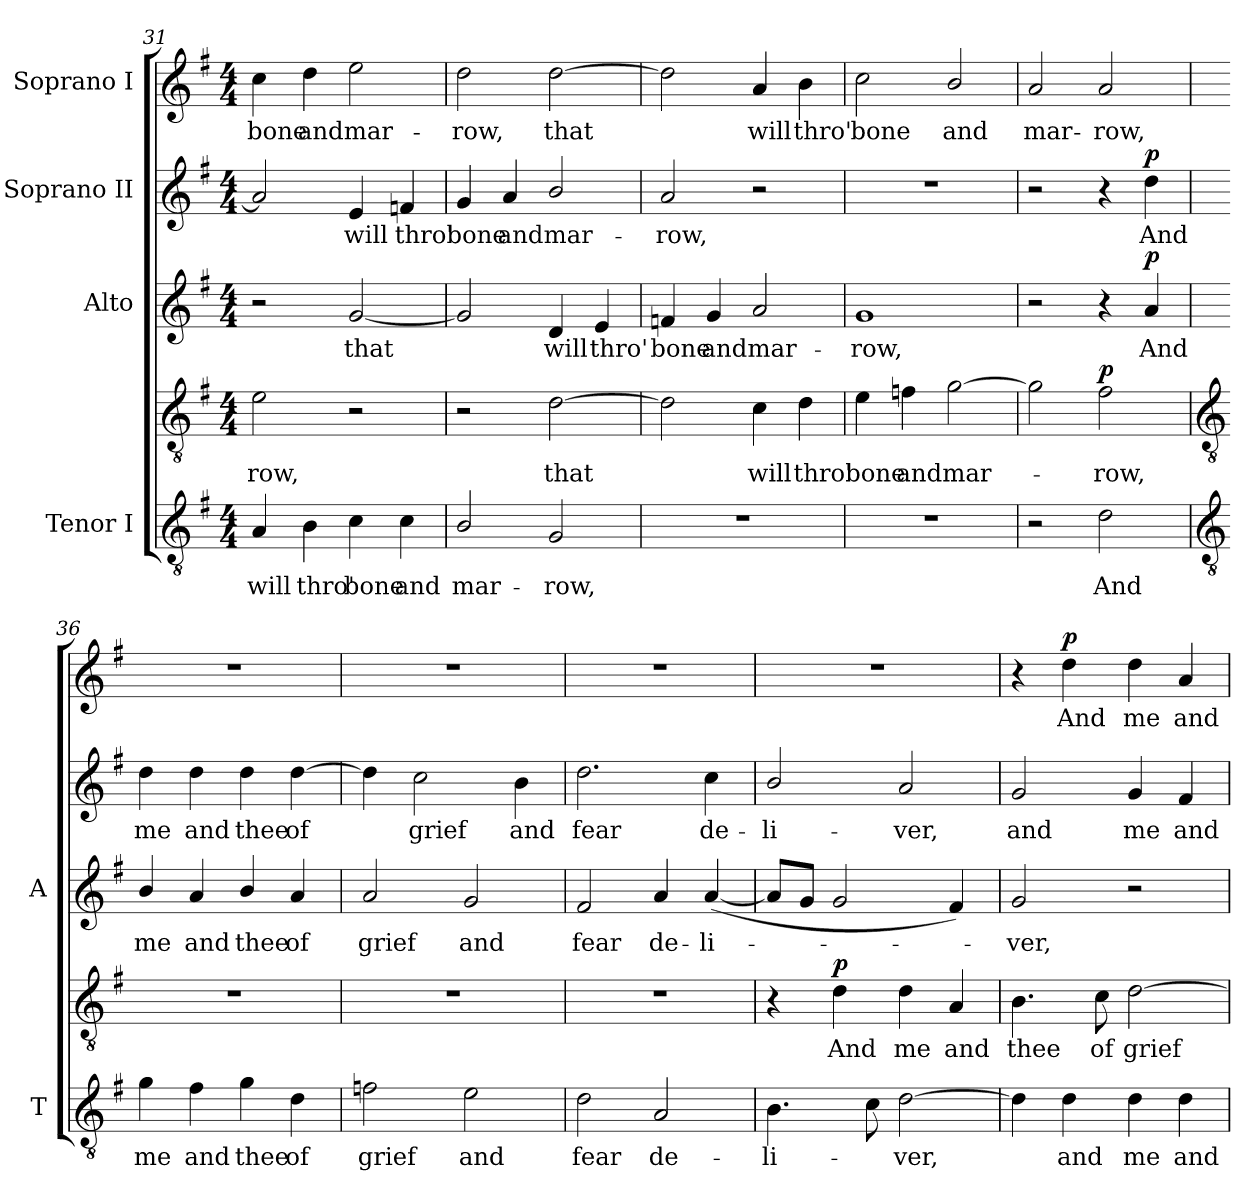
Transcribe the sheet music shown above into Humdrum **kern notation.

**kern	**text	**kern	**text	**dynam	**kern	**text	**dynam	**kern	**text	**dynam	**kern	**text	**dynam
*part4	*part4	*part4	*part4	*part4	*part3	*part3	*part3	*part2	*part2	*part2	*part1	*part1	*part1
*staff5	*staff5	*staff4	*staff4	*staff4/5	*staff3	*staff3	*staff3	*staff2	*staff2	*staff2	*staff1	*staff1	*staff1
*I"Tenor I	*	*	*	*	*I"Alto	*	*	*I"Soprano II	*	*	*I"Soprano I	*	*
*I'T	*	*	*	*	*I'A	*	*	*	*	*	*	*	*
!!LO:LB:g=z
*clefGv2	*	*clefGv2	*	*	*clefG2	*	*	*clefG2	*	*	*clefG2	*	*
*k[f#]	*	*k[f#]	*	*	*k[f#]	*	*	*k[f#]	*	*	*k[f#]	*	*
*G:	*	*G:	*	*	*G:	*	*	*G:	*	*	*G:	*	*
*M4/4	*	*M4/4	*	*	*M4/4	*	*	*M4/4	*	*	*M4/4	*	*
=31	=31	=31	=31	=31	=31	=31	=31	=31	=31	=31	=31	=31	=31
!	!LO:LY:b	!	!LO:LY:b	!	!	!	!	!	!	!	!	!LO:LY:b	!
4A	will	2e	row,	.	2r	.	.	2a]	.	.	4cc	bone	.
!	!LO:LY:b	!	!	!	!	!	!	!	!	!	!	!LO:LY:b	!
4B	thro'	.	.	.	.	.	.	.	.	.	4dd	and	.
!	!LO:LY:b	!	!	!	!	!LO:LY:b	!	!	!LO:LY:b	!	!	!LO:LY:b	!
4c	bone	2r	.	.	[2g	that	.	4e	will	.	2ee	mar-	.
!	!LO:LY:b	!	!	!	!	!	!	!	!LO:LY:b	!	!	!	!
4c	and	.	.	.	.	.	.	4fn	thro'	.	.	.	.
=32	=32	=32	=32	=32	=32	=32	=32	=32	=32	=32	=32	=32	=32
!	!LO:LY:b	!	!	!	!	!	!	!	!LO:LY:b	!	!	!LO:LY:b	!
2B/	mar-	2r	.	.	2g]	.	.	4g	bone	.	2dd	-row,	.
!	!	!	!	!	!	!	!	!	!LO:LY:b	!	!	!	!
.	.	.	.	.	.	.	.	4a	and	.	.	.	.
!	!LO:LY:b	!	!LO:LY:b	!	!	!LO:LY:b	!	!	!LO:LY:b	!	!	!LO:LY:b	!
2G	-row,	[2d	that	.	4d	will	.	2b/	mar-	.	[2dd	that	.
!	!	!	!	!	!	!LO:LY:b	!	!	!	!	!	!	!
.	.	.	.	.	4e	thro'	.	.	.	.	.	.	.
=33	=33	=33	=33	=33	=33	=33	=33	=33	=33	=33	=33	=33	=33
!	!	!	!	!	!	!LO:LY:b	!	!	!LO:LY:b	!	!	!	!
1r	.	2d]	.	.	4fn	bone	.	2a	-row,	.	2dd]	.	.
!	!	!	!	!	!	!LO:LY:b	!	!	!	!	!	!	!
.	.	.	.	.	4g	and	.	.	.	.	.	.	.
!	!	!	!LO:LY:b	!	!	!LO:LY:b	!	!	!	!	!	!LO:LY:b	!
.	.	4c	will	.	2a	mar-	.	2r	.	.	4a	will	.
!	!	!	!LO:LY:b	!	!	!	!	!	!	!	!	!LO:LY:b	!
.	.	4d	thro'	.	.	.	.	.	.	.	4b	thro'	.
=34	=34	=34	=34	=34	=34	=34	=34	=34	=34	=34	=34	=34	=34
!	!	!	!LO:LY:b	!	!	!LO:LY:b	!	!	!	!	!	!LO:LY:b	!
1r	.	4e	bone	.	1g	-row,	.	1r	.	.	2cc	bone	.
!	!	!	!LO:LY:b	!	!	!	!	!	!	!	!	!	!
.	.	4fn	and	.	.	.	.	.	.	.	.	.	.
!	!	!	!LO:LY:b	!	!	!	!	!	!	!	!	!LO:LY:b	!
.	.	[2g	mar-	.	.	.	.	.	.	.	2b/	and	.
=35	=35	=35	=35	=35	=35	=35	=35	=35	=35	=35	=35	=35	=35
!	!	!	!	!	!	!	!	!	!	!	!	!LO:LY:b	!
2r	.	2g]	.	.	2r	.	.	2r	.	.	2a	mar-	.
!	!LO:LY:b	!	!LO:LY:b	!LO:DY:b=2	!	!	!	!	!	!	!	!LO:LY:b	!
2d	And	2f#	row,	p	4r	.	.	4r	.	.	2a	-row,	.
!	!	!	!	!	!	!LO:LY:b	!LO:DY:b	!	!LO:LY:b	!LO:DY:b	!	!	!
.	.	.	.	.	4a	And	p	4dd	And	p	.	.	.
!!LO:LB:g=z
=36	=36	=36	=36	=36	=36	=36	=36	=36	=36	=36	=36	=36	=36
*clefGv2	*	*clefGv2	*	*	*	*	*	*	*	*	*	*	*
!	!LO:LY:b	!	!	!	!	!LO:LY:b	!	!	!LO:LY:b	!	!	!	!
4g	me	1r	.	.	4b/	me	.	4dd	me	.	1r	.	.
!	!LO:LY:b	!	!	!	!	!LO:LY:b	!	!	!LO:LY:b	!	!	!	!
4f#	and	.	.	.	4a	and	.	4dd	and	.	.	.	.
!	!LO:LY:b	!	!	!	!	!LO:LY:b	!	!	!LO:LY:b	!	!	!	!
4g	thee	.	.	.	4b/	thee	.	4dd	thee	.	.	.	.
!	!LO:LY:b	!	!	!	!	!LO:LY:b	!	!	!LO:LY:b	!	!	!	!
4d	of	.	.	.	4a	of	.	[4dd	of	.	.	.	.
=37	=37	=37	=37	=37	=37	=37	=37	=37	=37	=37	=37	=37	=37
!	!LO:LY:b	!	!	!	!	!LO:LY:b	!	!	!	!	!	!	!
2fn	grief	1r	.	.	2a	grief	.	4dd]	.	.	1r	.	.
!	!	!	!	!	!	!	!	!	!LO:LY:b	!	!	!	!
.	.	.	.	.	.	.	.	2cc	grief	.	.	.	.
!	!LO:LY:b	!	!	!	!	!LO:LY:b	!	!	!	!	!	!	!
2e	and	.	.	.	2g	and	.	.	.	.	.	.	.
!	!	!	!	!	!	!	!	!	!LO:LY:b	!	!	!	!
.	.	.	.	.	.	.	.	4b	and	.	.	.	.
=38	=38	=38	=38	=38	=38	=38	=38	=38	=38	=38	=38	=38	=38
!	!LO:LY:b	!	!	!	!	!LO:LY:b	!	!	!LO:LY:b	!	!	!	!
2d	fear	1r	.	.	2f#	fear	.	2.dd	fear	.	1r	.	.
!	!LO:LY:b	!	!	!	!	!LO:LY:b	!	!	!	!	!	!	!
2A	de-	.	.	.	4a	de-	.	.	.	.	.	.	.
!	!	!	!	!	!	!LO:LY:b	!	!	!LO:LY:b	!	!	!	!
.	.	.	.	.	(<[4a	-li-	.	4cc	de-	.	.	.	.
=39	=39	=39	=39	=39	=39	=39	=39	=39	=39	=39	=39	=39	=39
!	!LO:LY:b	!	!	!	!	!	!	!	!LO:LY:b	!	!	!	!
4.B	li-	4r	.	.	8aL]	.	.	2b/	-li-	.	1r	.	.
.	.	.	.	.	8gJ	.	.	.	.	.	.	.	.
!	!	!	!LO:LY:b	!LO:DY:b	!	!	!	!	!	!	!	!	!
.	.	4d	-And	p	2g	.	.	.	.	.	.	.	.
8c	.	.	.	.	.	.	.	.	.	.	.	.	.
!	!LO:LY:b	!	!LO:LY:b	!	!	!	!	!	!LO:LY:b	!	!	!	!
[2d	ver,	4d	me	.	.	.	.	2a	-ver,	.	.	.	.
!	!	!	!LO:LY:b	!	!	!	!	!	!	!	!	!	!
.	.	4A	and	.	4f#)	.	.	.	.	.	.	.	.
=40	=40	=40	=40	=40	=40	=40	=40	=40	=40	=40	=40	=40	=40
!	!	!	!LO:LY:b	!	!	!LO:LY:b	!	!	!LO:LY:b	!	!	!	!
4d]	.	4.B	thee	.	2g	ver,	.	2g	and	.	4r	.	.
!	!LO:LY:b	!	!	!	!	!	!	!	!	!	!	!LO:LY:b	!LO:DY:b
4d	and	.	.	.	.	.	.	.	.	.	4dd	And	p
!	!	!	!LO:LY:b	!	!	!	!	!	!	!	!	!	!
.	.	8c	of	.	.	.	.	.	.	.	.	.	.
!	!LO:LY:b	!	!LO:LY:b	!	!	!	!	!	!LO:LY:b	!	!	!LO:LY:b	!
4d	me	[2d	grief	.	2r	.	.	4g	me	.	4dd	me	.
!	!LO:LY:b	!	!	!	!	!	!	!	!LO:LY:b	!	!	!LO:LY:b	!
4d	and	.	.	.	.	.	.	4f#	and	.	4a	and	.
=	=	=	=	=	=	=	=	=	=	=	=	=	=
*-	*-	*-	*-	*-	*-	*-	*-	*-	*-	*-	*-	*-	*-
